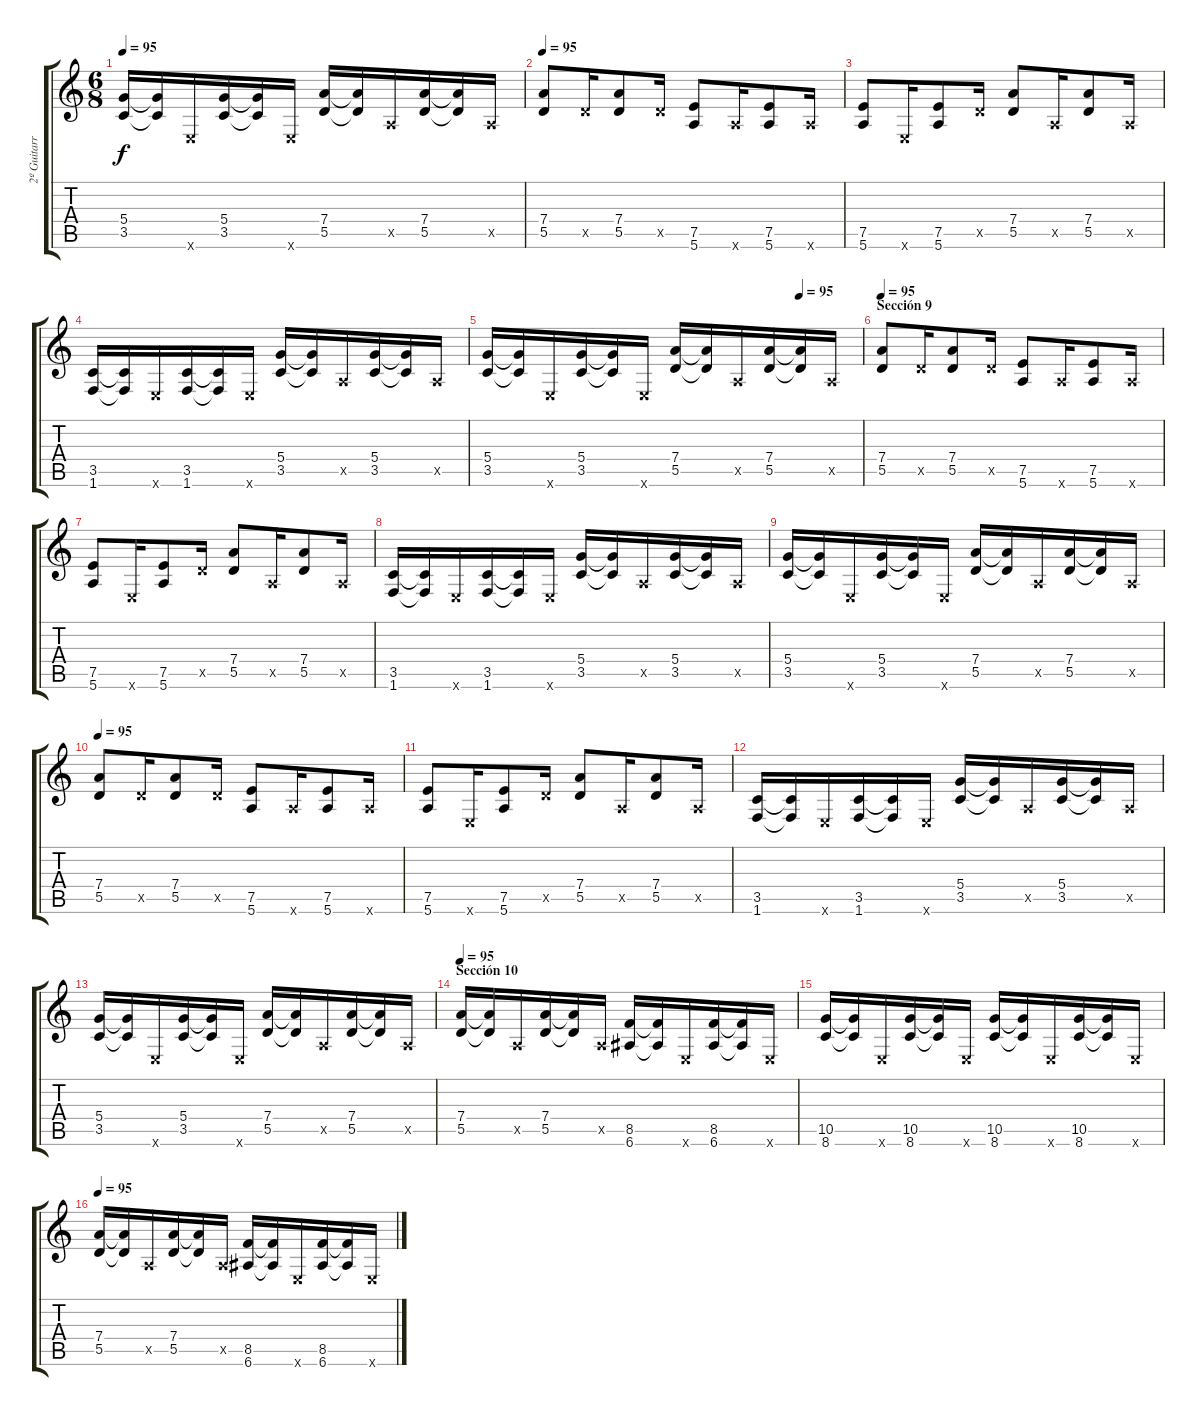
\track ("2º Guitarra" "2º Guitarr") {instrument distortionguitar}
\staff {score tabs}
\tuning (E4 B3 G3 D3 A2 E2) {hide}
\ts (6 8)
\tempo 95
\clef g2
\ks c
(5.4 3.5).16{dy f} (5.4{t} 3.5{t}).16 0.6{x}.16 (5.4 3.5).16 (5.4{t} 3.5{t}).16 0.6{x}.16 (7.4 5.5).16 (7.4{t} 5.5{t}).16 0.5{x}.16 (7.4 5.5).16 (7.4{t} 5.5{t}).16 0.5{x}.16 |
\tempo 95
(7.4 5.5).8 5.5{x}.16 (7.4 5.5).8 5.5{x}.16 (7.5 5.6).8 5.6{x}.16 (7.5 5.6).8 5.6{x}.16 |
(7.5 5.6).8 0.6{x}.16 (7.5 5.6).8 5.5{x}.16 (7.4 5.5).8 0.5{x}.16 (7.4 5.5).8 0.5{x}.16 |
(3.5 1.6).16 (3.5{t} 1.6{t}).16 0.6{x}.16 (3.5 1.6).16 (3.5{t} 1.6{t}).16 0.6{x}.16 (5.4 3.5).16 (5.4{t} 3.5{t}).16 0.5{x}.16 (5.4 3.5).16 (5.4{t} 3.5{t}).16 0.5{x}.16 |
\tempo (95 0.8333333333333334)
(5.4 3.5).16 (5.4{t} 3.5{t}).16 0.6{x}.16 (5.4 3.5).16 (5.4{t} 3.5{t}).16 0.6{x}.16 (7.4 5.5).16 (7.4{t} 5.5{t}).16 0.5{x}.16 (7.4 5.5).16 (7.4{t} 5.5{t}).16 0.5{x}.16 |
\section ("" "Sección 9")
\tempo 95
(7.4 5.5).8{instrument distortionguitar} 5.5{x}.16 (7.4 5.5).8 5.5{x}.16 (7.5 5.6).8 5.6{x}.16 (7.5 5.6).8 5.6{x}.16 |
(7.5 5.6).8 0.6{x}.16 (7.5 5.6).8 5.5{x}.16 (7.4 5.5).8 0.5{x}.16 (7.4 5.5).8 0.5{x}.16 |
(3.5 1.6).16 (3.5{t} 1.6{t}).16 0.6{x}.16 (3.5 1.6).16 (3.5{t} 1.6{t}).16 0.6{x}.16 (5.4 3.5).16 (5.4{t} 3.5{t}).16 0.5{x}.16 (5.4 3.5).16 (5.4{t} 3.5{t}).16 0.5{x}.16 |
(5.4 3.5).16 (5.4{t} 3.5{t}).16 0.6{x}.16 (5.4 3.5).16 (5.4{t} 3.5{t}).16 0.6{x}.16 (7.4 5.5).16 (7.4{t} 5.5{t}).16 0.5{x}.16 (7.4 5.5).16 (7.4{t} 5.5{t}).16 0.5{x}.16 |
\tempo 95
(7.4 5.5).8 5.5{x}.16 (7.4 5.5).8 5.5{x}.16 (7.5 5.6).8 5.6{x}.16 (7.5 5.6).8 5.6{x}.16 |
(7.5 5.6).8 0.6{x}.16 (7.5 5.6).8 5.5{x}.16 (7.4 5.5).8 0.5{x}.16 (7.4 5.5).8 0.5{x}.16 |
(3.5 1.6).16 (3.5{t} 1.6{t}).16 0.6{x}.16 (3.5 1.6).16 (3.5{t} 1.6{t}).16 0.6{x}.16 (5.4 3.5).16 (5.4{t} 3.5{t}).16 0.5{x}.16 (5.4 3.5).16 (5.4{t} 3.5{t}).16 0.5{x}.16 |
(5.4 3.5).16 (5.4{t} 3.5{t}).16 0.6{x}.16 (5.4 3.5).16 (5.4{t} 3.5{t}).16 0.6{x}.16 (7.4 5.5).16 (7.4{t} 5.5{t}).16 0.5{x}.16 (7.4 5.5).16 (7.4{t} 5.5{t}).16 0.5{x}.16 |
\section ("" "Sección 10")
\tempo 95
(7.4 5.5).16 (7.4{t} 5.5{t}).16 0.5{x}.16 (7.4 5.5).16 (7.4{t} 5.5{t}).16 0.5{x}.16 (8.5 6.6).16 (8.5{t} 6.6{t}).16 0.6{x}.16 (8.5 6.6).16 (8.5{t} 6.6{t}).16 0.6{x}.16 |
(10.5 8.6).16 (10.5{t} 8.6{t}).16 0.6{x}.16 (10.5 8.6).16 (10.5{t} 8.6{t}).16 0.6{x}.16 (10.5 8.6).16 (10.5{t} 8.6{t}).16 0.6{x}.16 (10.5 8.6).16 (10.5{t} 8.6{t}).16 0.6{x}.16 |
\tempo 95
(7.4 5.5).16 (7.4{t} 5.5{t}).16 0.5{x}.16 (7.4 5.5).16 (7.4{t} 5.5{t}).16 0.5{x}.16 (8.5 6.6).16 (8.5{t} 6.6{t}).16 0.6{x}.16 (8.5 6.6).16 (8.5{t} 6.6{t}).16 0.6{x}.16
